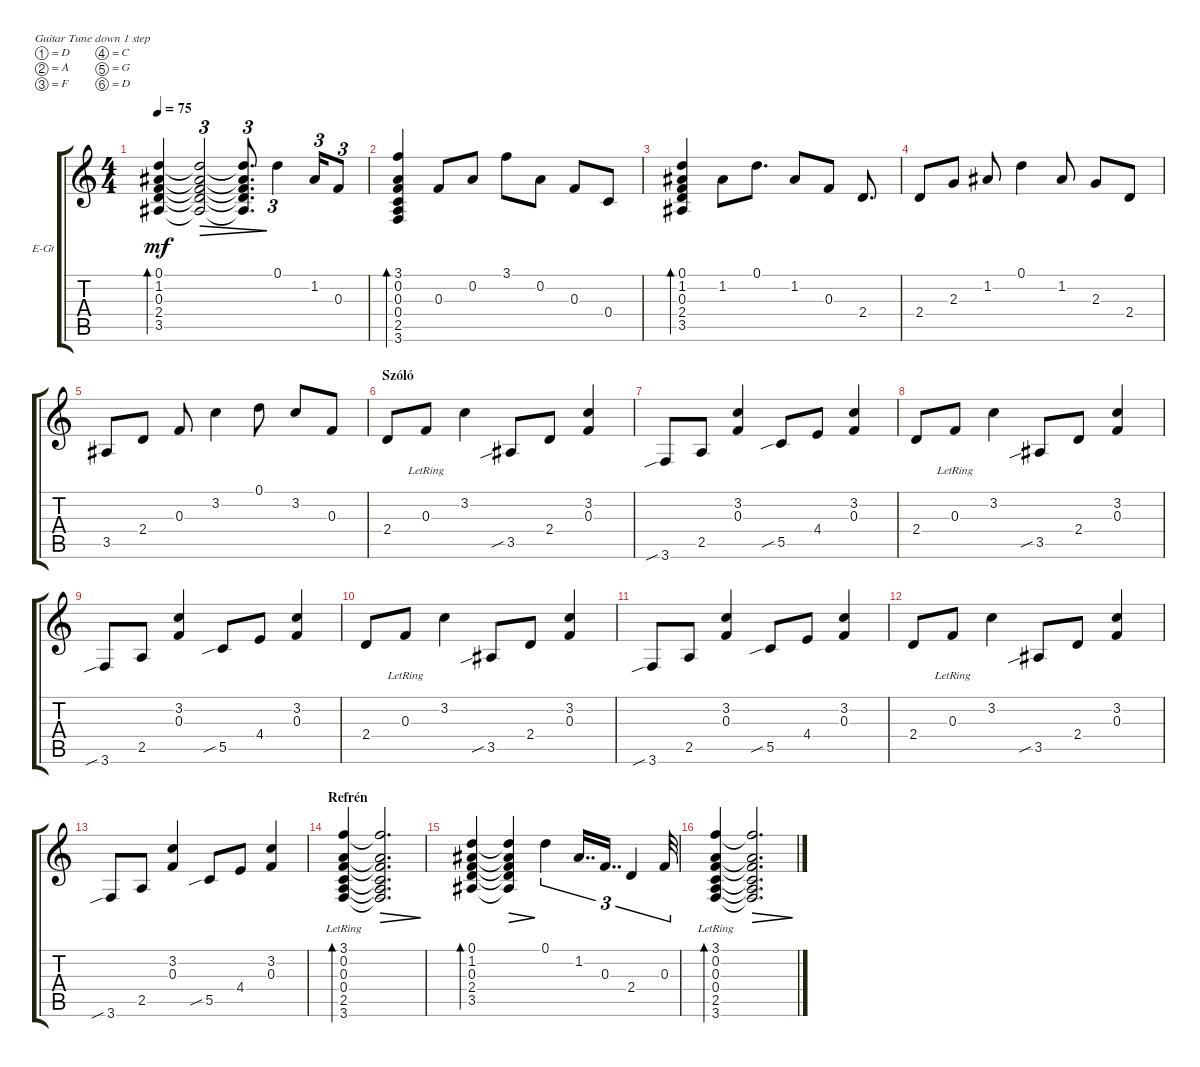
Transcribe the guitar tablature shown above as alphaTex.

\defaultSystemsLayout 4
\bracketExtendMode groupsimilarinstruments
\firstSystemTrackNameOrientation horizontal
\otherSystemsTrackNameOrientation horizontal
\track ("Nick Catanese" "E-Gt") {instrument electricguitarclean}
\staff {score tabs}
\tuning (D4 A3 F3 C3 G2 D2)
\ts (4 4)
\tempo 75
\clef g2
\ks c
(3.5 2.4 0.3 1.2 0.1).4{bd 126 dy mf} (3.5{t} 2.4{t} 0.3{t} 1.2{t} 0.1{t}).2{tu (3 2) dec} (3.5{t} 2.4{t} 0.3{t} 1.2{t} 0.1{t}).8{d tu (3 2) dec} 0.1.4{tu (3 2)} 1.2.16{tu (3 2)} 0.3.8{tu (3 2)} |
(3.6 2.5 0.4 0.3 0.2 3.1).4{bd 126} 0.3.8 0.2.8 3.1.8 0.2.8 0.3.8 0.4.8 |
(3.5 2.4 0.3 1.2 0.1).4{bd 126} 1.2.8 0.1.8{d} 1.2.8 0.3.8 2.4.8{d} |
2.4.8 2.3.8 1.2.8 0.1.4 1.2.8 2.3.8 2.4.8 |
3.5.8 2.4.8 0.3.8 3.2.4 0.1.8 3.2.8 0.3.8 |
\section ("" "Szóló")
2.4.8 0.3{lr}.8 3.2.4 3.5{sib}.8 2.4.8 (3.2 0.3).4 |
3.6{sib}.8 2.5.8 (0.3 3.2).4 5.5{sib}.8 4.4.8 (0.3 3.2).4 |
2.4.8 0.3{lr}.8 3.2.4 3.5{sib}.8 2.4.8 (3.2 0.3).4 |
3.6{sib}.8 2.5.8 (0.3 3.2).4 5.5{sib}.8 4.4.8 (0.3 3.2).4 |
2.4.8 0.3{lr}.8 3.2.4 3.5{sib}.8 2.4.8 (3.2 0.3).4 |
3.6{sib}.8 2.5.8 (0.3 3.2).4 5.5{sib}.8 4.4.8 (0.3 3.2).4 |
2.4.8 0.3{lr}.8 3.2.4 3.5{sib}.8 2.4.8 (3.2 0.3).4 |
3.6{sib}.8 2.5.8 (0.3 3.2).4 5.5{sib}.8 4.4.8 (0.3 3.2).4 |
\section ("" "Refrén")
(3.6 2.5 0.4 0.3 0.2 3.1{lr}).4{bd 126} (3.6{t} 2.5{t} 0.4{t} 0.3{t} 0.2{t} 3.1{t}).2{d dec} |
(3.5 2.4 0.3 1.2 0.1).4{bd 126} (3.5{t} 2.4{t} 0.3{t} 1.2{t} 0.1{t}).4{dec} 0.1.4{tu (3 2)} 1.2.16{dd tu (3 2)} 0.3.16{dd tu (3 2)} 2.4.4{tu (3 2)} 0.3.32{tu (3 2)} |
(3.6 2.5 0.4 0.3 0.2 3.1{lr}).4{bd 126} (3.6{t} 2.5{t} 0.4{t} 0.3{t} 0.2{t} 3.1{t}).2{d dec}
